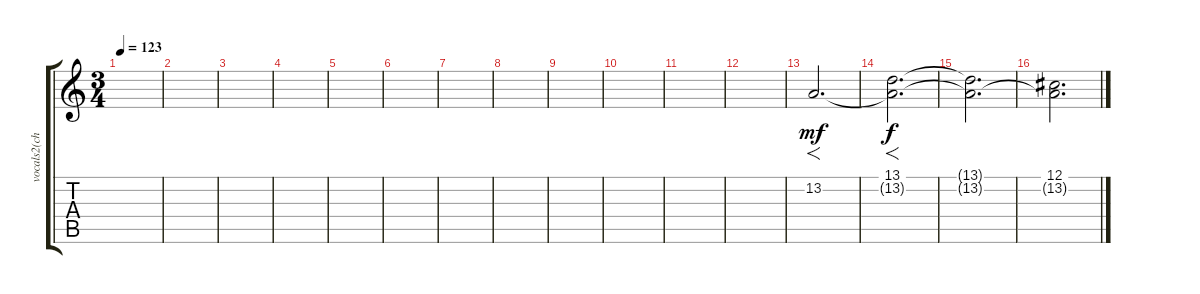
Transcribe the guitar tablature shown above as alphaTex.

\track ("vocals2(chorus only)" "vocals2(ch") {instrument choiraahs}
\staff {score tabs}
\tuning (Db4 Ab3 E3 B2 Gb2 B1) {hide}
\ts (3 4)
\tempo 123
\clef g2
\ks c
|
|
|
|
|
|
|
|
|
|
|
|
13.2.2{f d dy mf} |
(13.1 13.2{t}).2{f d dy f} |
(13.1{t} 13.2{t}).2{d} |
(12.1 13.2{t}).2{d}
